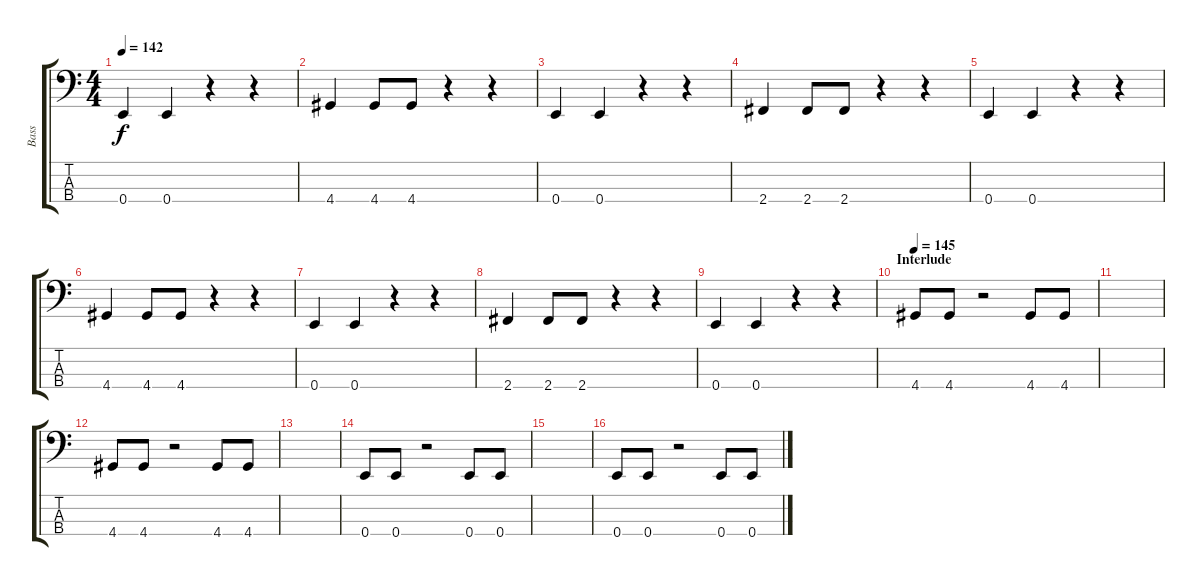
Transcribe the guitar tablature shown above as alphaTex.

\track ("Bass" "Bass") {instrument electricbassfinger}
\staff {score tabs}
\tuning (G2 D2 A1 E1) {hide}
\ts (4 4)
\tempo 142
\clef f4
\ks c
0.4.4{dy f} 0.4.4 r.4 r.4 |
4.4.4 4.4.8 4.4.8 r.4 r.4 |
0.4.4 0.4.4 r.4 r.4 |
2.4.4 2.4.8 2.4.8 r.4 r.4 |
0.4.4 0.4.4 r.4 r.4 |
4.4.4 4.4.8 4.4.8 r.4 r.4 |
0.4.4 0.4.4 r.4 r.4 |
2.4.4 2.4.8 2.4.8 r.4 r.4 |
0.4.4 0.4.4 r.4 r.4 |
\section ("" "Interlude")
\tempo 145
4.4.8 4.4.8 r.2 4.4.8 4.4.8 |
|
4.4.8 4.4.8 r.2 4.4.8 4.4.8 |
|
0.4.8 0.4.8 r.2 0.4.8 0.4.8 |
|
0.4.8 0.4.8 r.2 0.4.8 0.4.8
